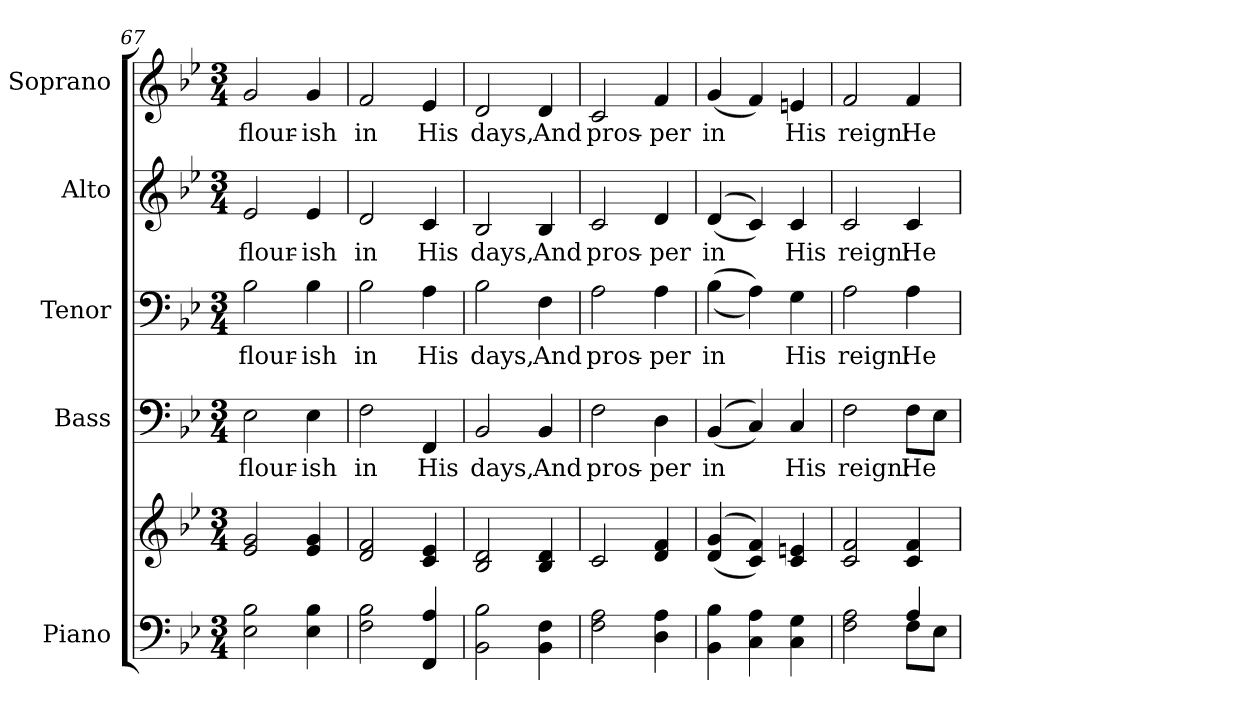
**kern	**kern	**kern	**text	**kern	**text	**kern	**text	**kern	**text
*part5	*part5	*part4	*part4	*part3	*part3	*part2	*part2	*part1	*part1
*staff6	*staff5	*staff4	*staff4	*staff3	*staff3	*staff2	*staff2	*staff1	*staff1
*I"Piano	*	*I"Bass	*	*I"Tenor	*	*I"Alto	*	*I"Soprano	*
*I'Pno.	*	*I'B.	*	*I'T.	*	*I'A.	*	*I'S.	*
*clefF4	*clefG2	*clefF4	*	*clefF4	*	*clefG2	*	*clefG2	*
*k[b-e-]	*k[b-e-]	*k[b-e-]	*	*k[b-e-]	*	*k[b-e-]	*	*k[b-e-]	*
*B-:	*B-:	*B-:	*	*B-:	*	*B-:	*	*B-:	*
*M3/4	*M3/4	*M3/4	*	*M3/4	*	*M3/4	*	*M3/4	*
=67	=67	=67	=67	=67	=67	=67	=67	=67	=67
!	!	!	!LO:LY:b:color=#000000	!	!	!	!	!	!
!	!	!	!	!	!LO:LY:b:color=#000000	!	!	!	!
!	!	!	!	!	!	!	!LO:LY:b:color=#000000	!	!
!	!	!	!	!	!	!	!	!	!LO:LY:b:color=#000000
2E-i\ 2B-i	2e-i/ 2gi	2E-i\	flour-	2B-i\	flour-	2e-i/	flour-	2gi/	flour-
!	!	!	!LO:LY:b:color=#000000	!	!	!	!	!	!
!	!	!	!	!	!LO:LY:b:color=#000000	!	!	!	!
!	!	!	!	!	!	!	!LO:LY:b:color=#000000	!	!
!	!	!	!	!	!	!	!	!	!LO:LY:b:color=#000000
4E-i\ 4B-i	4e-i/ 4gi	4E-i\	-ish	4B-i\	-ish	4e-i/	-ish	4gi/	-ish
!!LO:PB:g=z
=68	=68	=68	=68	=68	=68	=68	=68	=68	=68
!	!	!	!LO:LY:b:color=#000000	!	!	!	!	!	!
!	!	!	!	!	!LO:LY:b:color=#000000	!	!	!	!
!	!	!	!	!	!	!	!LO:LY:b:color=#000000	!	!
!	!	!	!	!	!	!	!	!	!LO:LY:b:color=#000000
2Fi\ 2B-i	2di/ 2fi	2Fi\	in	2B-i\	in	2di/	in	2fi/	in
!	!	!	!LO:LY:b:color=#000000	!	!	!	!	!	!
!	!	!	!	!	!LO:LY:b:color=#000000	!	!	!	!
!	!	!	!	!	!	!	!LO:LY:b:color=#000000	!	!
!	!	!	!	!	!	!	!	!	!LO:LY:b:color=#000000
4FFi/ 4Ai	4ci/ 4e-i	4FFi/	His	4Ai\	His	4ci/	His	4e-i/	His
=69	=69	=69	=69	=69	=69	=69	=69	=69	=69
!	!	!	!LO:LY:b:color=#000000	!	!	!	!	!	!
!	!	!	!	!	!LO:LY:b:color=#000000	!	!	!	!
!	!	!	!	!	!	!	!LO:LY:b:color=#000000	!	!
!	!	!	!	!	!	!	!	!	!LO:LY:b:color=#000000
2BB-i\ 2B-i	2B-i/ 2di	2BB-i/	days,	2B-i\	days,	2B-i/	days,	2di/	days,
!	!	!	!LO:LY:b:color=#000000	!	!	!	!	!	!
!	!	!	!	!	!LO:LY:b:color=#000000	!	!	!	!
!	!	!	!	!	!	!	!LO:LY:b:color=#000000	!	!
!	!	!	!	!	!	!	!	!	!LO:LY:b:color=#000000
4BB-i\ 4Fi	4B-i/ 4di	4BB-i/	And	4Fi\	And	4B-i/	And	4di/	And
=70	=70	=70	=70	=70	=70	=70	=70	=70	=70
!	!	!	!LO:LY:b:color=#000000	!	!	!	!	!	!
!	!	!	!	!	!LO:LY:b:color=#000000	!	!	!	!
!	!	!	!	!	!	!	!LO:LY:b:color=#000000	!	!
!	!	!	!	!	!	!	!	!	!LO:LY:b:color=#000000
2Fi\ 2Ai	2ci/	2Fi\	pros-	2Ai\	pros-	2ci/	pros-	2ci/	pros-
!	!	!	!LO:LY:b:color=#000000	!	!	!	!	!	!
!	!	!	!	!	!LO:LY:b:color=#000000	!	!	!	!
!	!	!	!	!	!	!	!LO:LY:b:color=#000000	!	!
!	!	!	!	!	!	!	!	!	!LO:LY:b:color=#000000
4Di\ 4Ai	4di/ 4fi	4Di\	-per	4Ai\	-per	4di/	-per	4fi/	-per
=71	=71	=71	=71	=71	=71	=71	=71	=71	=71
!	!	!	!LO:LY:b:color=#000000	!	!	!	!	!	!
!	!	!	!	!	!LO:LY:b:color=#000000	!	!	!	!
!	!	!	!	!	!	!	!LO:LY:b:color=#000000	!	!
!	!	!	!	!	!	!	!	!	!LO:LY:b:color=#000000
4BB-i\ 4B-i	((4di/ 4gi	((4BB-i/	in	((4B-i\	in	((4di/	in	(4gi/	in
4Ci\ 4Ai	4ci/ 4fi))	4Ci/))	.	4Ai\))	.	4ci/))	.	4fi/)	.
!	!	!	!LO:LY:b:color=#000000	!	!	!	!	!	!
!	!	!	!	!	!LO:LY:b:color=#000000	!	!	!	!
!	!	!	!	!	!	!	!LO:LY:b:color=#000000	!	!
!	!	!	!	!	!	!	!	!	!LO:LY:b:color=#000000
4Ci\ 4Gi	4ci/ 4eni	4Ci/	His	4Gi\	His	4ci/	His	4eni/	His
!!LO:LB:g=z
=72	=72	=72	=72	=72	=72	=72	=72	=72	=72
*^	*	*	*	*	*	*	*	*	*
!	!	!	!	!LO:LY:b:color=#000000	!	!	!	!	!	!
!	!	!	!	!	!	!LO:LY:b:color=#000000	!	!	!	!
!	!	!	!	!	!	!	!	!LO:LY:b:color=#000000	!	!
!	!	!	!	!	!	!	!	!	!	!LO:LY:b:color=#000000
2Fi\ 2Ai	2ryy	2ci/ 2fi	2Fi\	reign:	2Ai\	reign:	2ci/	reign:	2fi/	reign:
!	!	!	!	!LO:LY:b:color=#000000	!	!	!	!	!	!
!	!	!	!	!	!	!LO:LY:b:color=#000000	!	!	!	!
!	!	!	!	!	!	!	!	!LO:LY:b:color=#000000	!	!
!	!	!	!	!	!	!	!	!	!	!LO:LY:b:color=#000000
4Ai/	8Fi\L	4ci/ 4fi	8Fi\L	He	4Ai\	He	4ci/	He	4fi/	He
.	8E-i\J	.	8E-i\J	.	.	.	.	.	.	.
*v	*v	*	*	*	*	*	*	*	*	*
=	=	=	=	=	=	=	=	=	=
*-	*-	*-	*-	*-	*-	*-	*-	*-	*-
